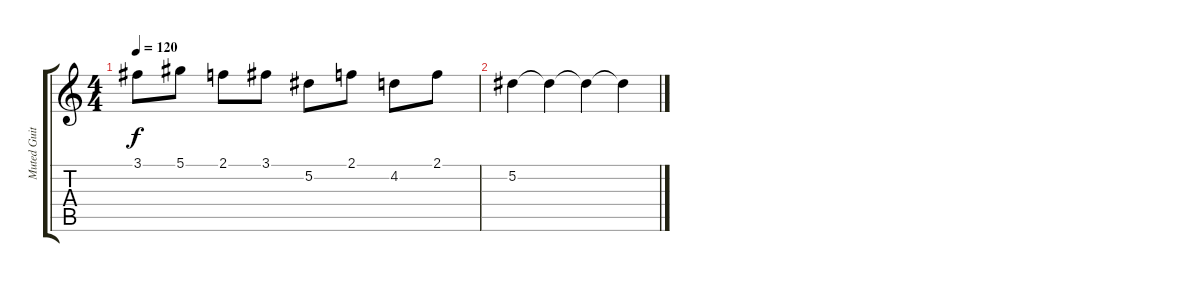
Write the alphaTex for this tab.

\track ("Muted Guitar2 - Vocals2" "Muted Guit") {instrument electricguitarmuted}
\staff {score tabs}
\tuning (Eb4 Bb3 Gb3 Db3 Ab2 Eb2) {hide}
\ts (4 4)
\tempo 120
\clef g2
\ks c
3.1.8{dy f} 5.1.8 2.1.8 3.1.8 5.2.8 2.1.8 4.2.8 2.1.8 |
5.2.4 5.2{t}.4 5.2{t}.4 5.2{t}.4
